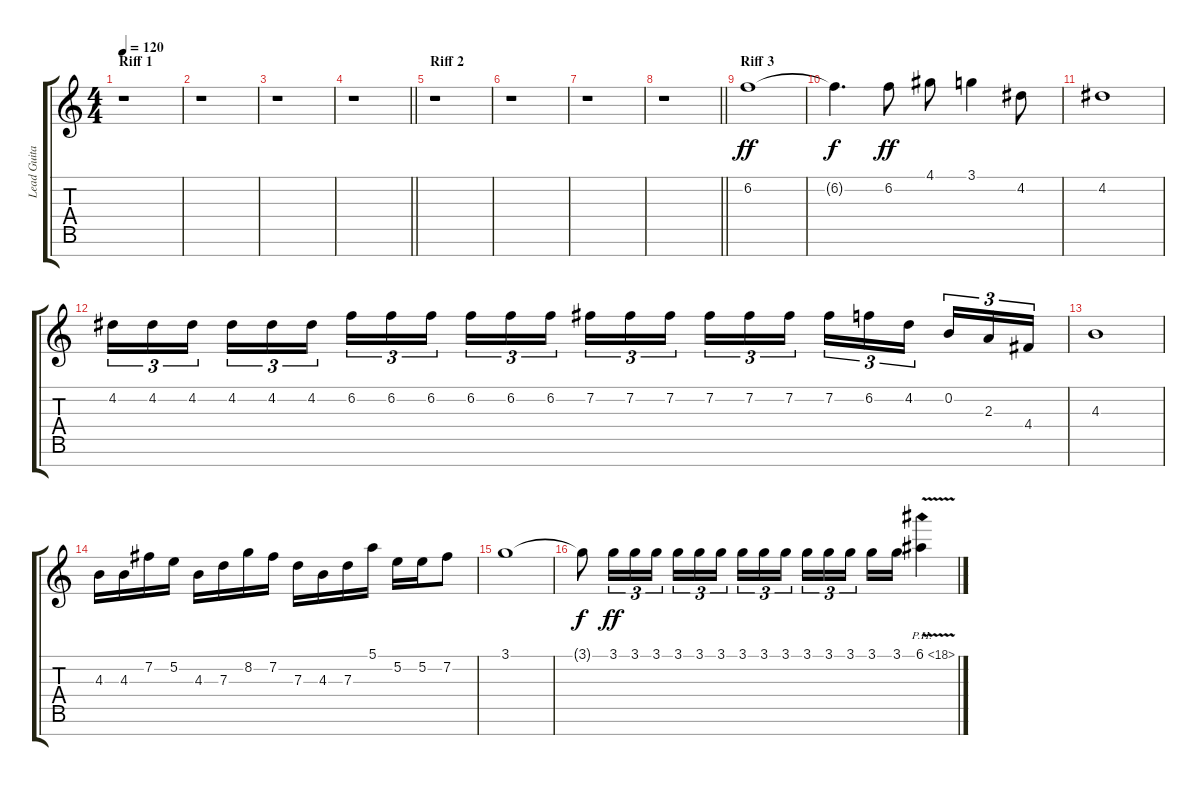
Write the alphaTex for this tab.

\track ("Lead Guitar" "Lead Guita") {instrument distortionguitar}
\staff {score tabs}
\tuning (E4 B3 G3 D3 A2 E2 B1) {hide}
\ts (4 4)
\section ("" "Riff 1")
\tempo 120
\clef g2
\ks c
r.1{dy ff} |
r.1 |
r.1 |
\barLineRight lightlight
r.1 |
\section ("" "Riff 2")
r.1 |
r.1 |
r.1 |
\barLineRight lightlight
r.1 |
\section ("" "Riff 3")
6.2.1 |
6.2{t}.4{d dy f} 6.2.8{dy ff} 4.1.8 3.1.4 4.2.8 |
4.2.1 |
4.2.16{tu (3 2)} 4.2.16{tu (3 2)} 4.2.16{tu (3 2) beam splitsecondary} 4.2.16{tu (3 2)} 4.2.16{tu (3 2)} 4.2.16{tu (3 2)} 6.2.16{tu (3 2)} 6.2.16{tu (3 2)} 6.2.16{tu (3 2) beam splitsecondary} 6.2.16{tu (3 2)} 6.2.16{tu (3 2)} 6.2.16{tu (3 2)} 7.2.16{tu (3 2)} 7.2.16{tu (3 2)} 7.2.16{tu (3 2) beam splitsecondary} 7.2.16{tu (3 2)} 7.2.16{tu (3 2)} 7.2.16{tu (3 2)} 7.2.16{tu (3 2)} 6.2.16{tu (3 2)} 4.2.16{tu (3 2) beam splitsecondary} 0.2.16{tu (3 2)} 2.3.16{tu (3 2)} 4.4.16{tu (3 2)} |
4.3.1 |
4.3.16 4.3.16 7.2.16 5.2.16 4.3.16 7.3.16 8.2.16 7.2.16 7.3.16 4.3.16 7.3.16 5.1.16 5.2.16 5.2.16 7.2.8 |
3.1.1 |
3.1{t}.8{dy f} 3.1.16{tu (3 2) dy ff} 3.1.16{tu (3 2)} 3.1.16{tu (3 2)} 3.1.16{tu (3 2)} 3.1.16{tu (3 2)} 3.1.16{tu (3 2) beam splitsecondary} 3.1.16{tu (3 2)} 3.1.16{tu (3 2)} 3.1.16{tu (3 2)} 3.1.16{tu (3 2)} 3.1.16{tu (3 2)} 3.1.16{tu (3 2) beam splitsecondary} 3.1.16 3.1.16 6.1{ph 12 v}.4
